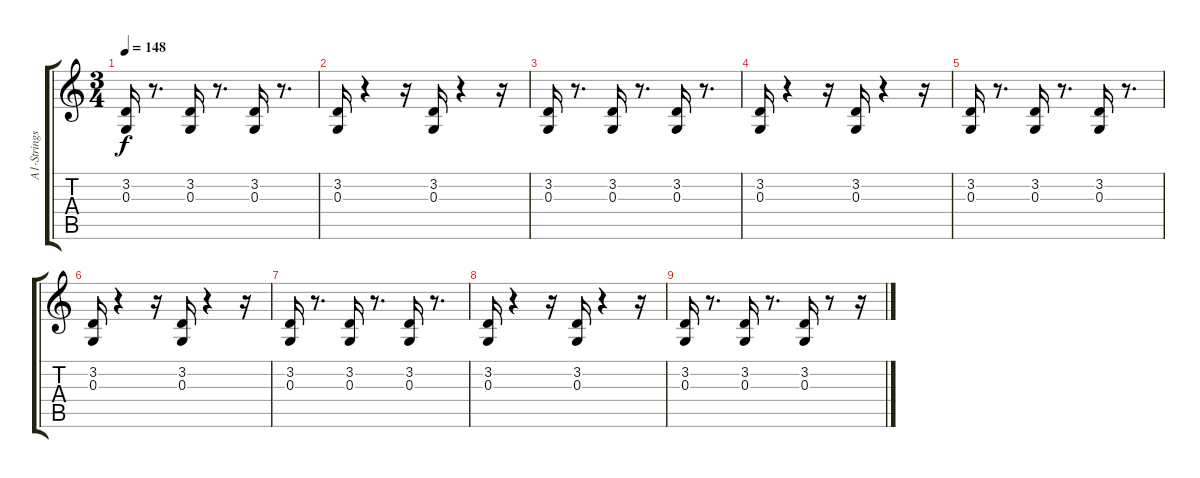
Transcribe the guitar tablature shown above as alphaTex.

\track ("A1-Strings     " "A1-Strings") {instrument stringensemble1}
\staff {score tabs}
\tuning (E4 B3 G3 D3 A2 E2) {hide}
\ts (3 4)
\tempo 148
\clef g2
\ks c
(3.2 0.3).16{dy f} r.8{d} (3.2 0.3).16 r.8{d} (3.2 0.3).16 r.8{d} |
(3.2 0.3).16 r.4 r.16 (3.2 0.3).16 r.4 r.16 |
(3.2 0.3).16 r.8{d} (3.2 0.3).16 r.8{d} (3.2 0.3).16 r.8{d} |
(3.2 0.3).16 r.4 r.16 (3.2 0.3).16 r.4 r.16 |
(3.2 0.3).16 r.8{d} (3.2 0.3).16 r.8{d} (3.2 0.3).16 r.8{d} |
(3.2 0.3).16 r.4 r.16 (3.2 0.3).16 r.4 r.16 |
(3.2 0.3).16 r.8{d} (3.2 0.3).16 r.8{d} (3.2 0.3).16 r.8{d} |
(3.2 0.3).16 r.4 r.16 (3.2 0.3).16 r.4 r.16 |
(3.2 0.3).16 r.8{d} (3.2 0.3).16 r.8{d} (3.2 0.3).16 r.8 r.16
